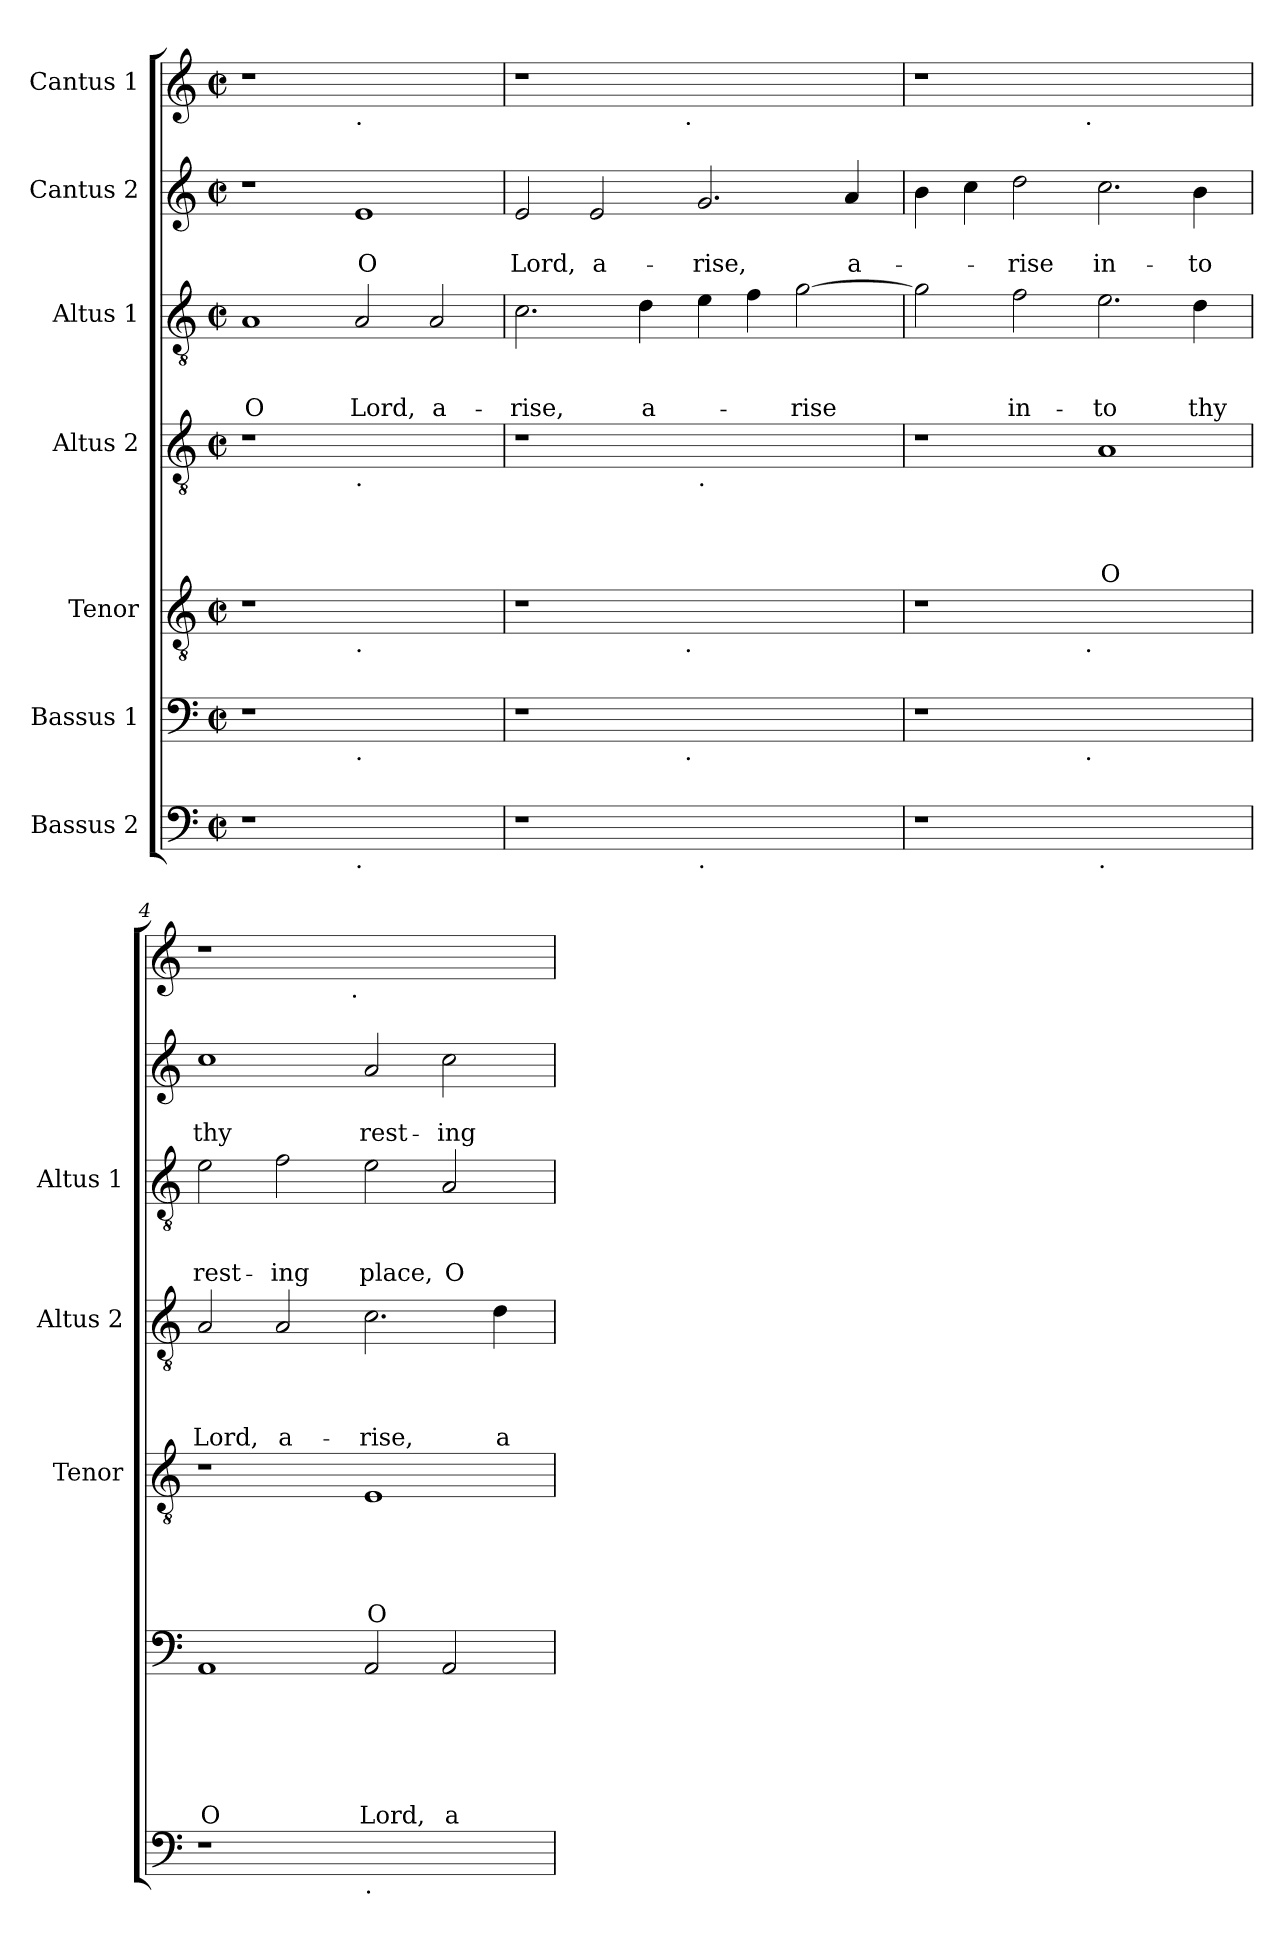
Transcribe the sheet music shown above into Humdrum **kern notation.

**kern	**kern	**text	**text	**text	**text	**text	**text	**kern	**text	**text	**text	**text	**text	**kern	**text	**text	**text	**text	**kern	**text	**text	**text	**kern	**text	**text	**kern
*part7	*part6	*part6	*part6	*part6	*part6	*part6	*part6	*part5	*part5	*part5	*part5	*part5	*part5	*part4	*part4	*part4	*part4	*part4	*part3	*part3	*part3	*part3	*part2	*part2	*part2	*part1
*staff7	*staff6	*staff6	*staff6	*staff6	*staff6	*staff6	*staff6	*staff5	*staff5	*staff5	*staff5	*staff5	*staff5	*staff4	*staff4	*staff4	*staff4	*staff4	*staff3	*staff3	*staff3	*staff3	*staff2	*staff2	*staff2	*staff1
*I"Bassus 2	*I"Bassus 1	*	*	*	*	*	*	*I"Tenor	*	*	*	*	*	*I"Altus 2	*	*	*	*	*I"Altus 1	*	*	*	*I"Cantus 2	*	*	*I"Cantus 1
*	*	*	*	*	*	*	*	*I'Tenor	*	*	*	*	*	*I'Altus 2	*	*	*	*	*I'Altus 1	*	*	*	*	*	*	*
*clefF4	*clefF4	*	*	*	*	*	*	*clefGv2	*	*	*	*	*	*clefGv2	*	*	*	*	*clefGv2	*	*	*	*clefG2	*	*	*clefG2
*k[]	*k[]	*	*	*	*	*	*	*k[]	*	*	*	*	*	*k[]	*	*	*	*	*k[]	*	*	*	*k[]	*	*	*k[]
*C:	*C:	*	*	*	*	*	*	*C:	*	*	*	*	*	*C:	*	*	*	*	*C:	*	*	*	*C:	*	*	*C:
*M2/2	*M2/2	*	*	*	*	*	*	*M2/2	*	*	*	*	*	*M2/2	*	*	*	*	*M2/2	*	*	*	*M2/2	*	*	*M2/2
*met(c|)	*met(c|)	*	*	*	*	*	*	*met(c|)	*	*	*	*	*	*met(c|)	*	*	*	*	*met(c|)	*	*	*	*met(c|)	*	*	*met(c|)
=1	=1	=1	=1	=1	=1	=1	=1	=1	=1	=1	=1	=1	=1	=1	=1	=1	=1	=1	=1	=1	=1	=1	=1	=1	=1	=1
!	!	!	!	!	!	!	!	!	!	!	!	!	!	!	!	!	!	!	!	!	!	!LO:LY:b	!	!	!	!
1r	1r	.	.	.	.	.	.	1r	.	.	.	.	.	1r	.	.	.	.	1A	.	.	O	1r	.	.	1r
!	!	!	!	!	!	!	!	!	!	!	!	!	!	!	!	!	!	!	!	!	!	!	!	!	!	!LO:TX:b:t=.
!	!	!	!	!	!	!	!	!	!	!	!	!	!	!LO:TX:b:t=.	!	!	!	!	!	!	!	!	!	!	!	!
!	!	!	!	!	!	!	!	!LO:TX:b:t=.	!	!	!	!	!	!	!	!	!	!	!	!	!	!	!	!	!	!
!	!LO:TX:b:t=.	!	!	!	!	!	!	!	!	!	!	!	!	!	!	!	!	!	!	!	!	!	!	!	!	!
!LO:TX:b:t=.	!	!	!	!	!	!	!	!	!	!	!	!	!	!	!	!	!	!	!	!	!	!	!	!	!	!
!	!	!	!	!	!	!	!	!	!	!	!	!	!	!	!	!	!	!	!	!	!	!LO:LY:b	!	!	!LO:LY:b	!
1ryy	1ryy	.	.	.	.	.	.	1ryy	.	.	.	.	.	1ryy	.	.	.	.	2A/	.	.	Lord,	1e	.	O	1ryy
!	!	!	!	!	!	!	!	!	!	!	!	!	!	!	!	!	!	!	!	!	!	!LO:LY:b	!	!	!	!
.	.	.	.	.	.	.	.	.	.	.	.	.	.	.	.	.	.	.	2A/	.	.	a-	.	.	.	.
=2	=2	=2	=2	=2	=2	=2	=2	=2	=2	=2	=2	=2	=2	=2	=2	=2	=2	=2	=2	=2	=2	=2	=2	=2	=2	=2
!	!	!	!	!	!	!	!	!	!	!	!	!	!	!	!	!	!	!	!	!	!	!LO:LY:b	!	!	!LO:LY:b	!
*	*^	*	*	*	*	*	*	*^	*	*	*	*	*	*	*	*	*	*	*	*	*	*	*	*	*	*^
1r	1r	2ryy	.	.	.	.	.	.	1r	2ryy	.	.	.	.	.	1r	.	.	.	.	2.c\	.	.	-rise,	2e/	.	Lord,	1r	2ryy
!	!	!	!	!	!	!	!	!	!	!	!	!	!	!	!	!	!	!	!	!	!	!	!	!	!	!	!LO:LY:b	!	!
.	.	4...ryy	.	.	.	.	.	.	.	4...ryy	.	.	.	.	.	.	.	.	.	.	.	.	.	.	2e/	.	a-	.	4...ryy
!	!	!	!	!	!	!	!	!	!	!	!	!	!	!	!	!	!	!	!	!	!	!	!	!LO:LY:b	!	!	!	!	!
.	.	.	.	.	.	.	.	.	.	.	.	.	.	.	.	.	.	.	.	.	4d\	.	.	a-	.	.	.	.	.
!	!	!	!	!	!	!	!	!	!	!	!	!	!	!	!	!	!	!	!	!	!	!	!	!	!	!	!	!	!LO:TX:b:t=.
!	!	!	!	!	!	!	!	!	!	!LO:TX:b:t=.	!	!	!	!	!	!	!	!	!	!	!	!	!	!	!	!	!	!	!
!	!	!LO:TX:b:t=.	!	!	!	!	!	!	!	!	!	!	!	!	!	!	!	!	!	!	!	!	!	!	!	!	!	!	!
.	.	1ryy	.	.	.	.	.	.	.	1ryy	.	.	.	.	.	.	.	.	.	.	.	.	.	.	.	.	.	.	1ryy
!	!	!	!	!	!	!	!	!	!	!	!	!	!	!	!	!LO:TX:b:t=.	!	!	!	!	!	!	!	!	!	!	!	!	!
!LO:TX:b:t=.	!	!	!	!	!	!	!	!	!	!	!	!	!	!	!	!	!	!	!	!	!	!	!	!	!	!	!	!	!
!	!	!	!	!	!	!	!	!	!	!	!	!	!	!	!	!	!	!	!	!	!	!	!	!	!	!	!LO:LY:b	!	!
1ryy	1ryy	.	.	.	.	.	.	.	1ryy	.	.	.	.	.	.	1ryy	.	.	.	.	4e\	.	.	.	2.g/	.	-rise,	1ryy	.
.	.	.	.	.	.	.	.	.	.	.	.	.	.	.	.	.	.	.	.	.	4f\	.	.	.	.	.	.	.	.
!	!	!	!	!	!	!	!	!	!	!	!	!	!	!	!	!	!	!	!	!	!	!	!	!LO:LY:b	!	!	!	!	!
.	.	.	.	.	.	.	.	.	.	.	.	.	.	.	.	.	.	.	.	.	[>2g\	.	.	-rise	.	.	.	.	.
!	!	!	!	!	!	!	!	!	!	!	!	!	!	!	!	!	!	!	!	!	!	!	!	!	!	!	!LO:LY:b	!	!
.	.	.	.	.	.	.	.	.	.	.	.	.	.	.	.	.	.	.	.	.	.	.	.	.	4a/	.	a-	.	.
.	.	32ryy	.	.	.	.	.	.	.	32ryy	.	.	.	.	.	.	.	.	.	.	.	.	.	.	.	.	.	.	32ryy
=3	=3	=3	=3	=3	=3	=3	=3	=3	=3	=3	=3	=3	=3	=3	=3	=3	=3	=3	=3	=3	=3	=3	=3	=3	=3	=3	=3	=3	=3
1r	1r	2ryy	.	.	.	.	.	.	1r	2ryy	.	.	.	.	.	1r	.	.	.	.	2g\]	.	.	.	4b\	.	.	1r	2ryy
.	.	.	.	.	.	.	.	.	.	.	.	.	.	.	.	.	.	.	.	.	.	.	.	.	4cc\	.	.	.	.
!	!	!	!	!	!	!	!	!	!	!	!	!	!	!	!	!	!	!	!	!	!	!	!	!LO:LY:b	!	!	!LO:LY:b	!	!
.	.	4...ryy	.	.	.	.	.	.	.	4...ryy	.	.	.	.	.	.	.	.	.	.	2f\	.	.	in-	2dd\	.	-rise	.	4...ryy
!	!	!	!	!	!	!	!	!	!	!	!	!	!	!	!	!	!	!	!	!	!	!	!	!	!	!	!	!	!LO:TX:b:t=.
!	!	!	!	!	!	!	!	!	!	!LO:TX:b:t=.	!	!	!	!	!	!	!	!	!	!	!	!	!	!	!	!	!	!	!
!	!	!LO:TX:b:t=.	!	!	!	!	!	!	!	!	!	!	!	!	!	!	!	!	!	!	!	!	!	!	!	!	!	!	!
.	.	1ryy	.	.	.	.	.	.	.	1ryy	.	.	.	.	.	.	.	.	.	.	.	.	.	.	.	.	.	.	1ryy
!LO:TX:b:t=.	!	!	!	!	!	!	!	!	!	!	!	!	!	!	!	!	!	!	!	!	!	!	!	!	!	!	!	!	!
!	!	!	!	!	!	!	!	!	!	!	!	!	!	!	!	!	!	!	!	!LO:LY:b	!	!	!	!LO:LY:b	!	!	!LO:LY:b	!	!
1ryy	1ryy	.	.	.	.	.	.	.	1ryy	.	.	.	.	.	.	1A	.	.	.	O	2.e\	.	.	-to	2.cc\	.	in-	1ryy	.
!	!	!	!	!	!	!	!	!	!	!	!	!	!	!	!	!	!	!	!	!	!	!	!	!LO:LY:b	!	!	!LO:LY:b	!	!
.	.	.	.	.	.	.	.	.	.	.	.	.	.	.	.	.	.	.	.	.	4d\	.	.	thy	4b\	.	-to	.	.
.	.	32ryy	.	.	.	.	.	.	.	32ryy	.	.	.	.	.	.	.	.	.	.	.	.	.	.	.	.	.	.	32ryy
=4	=4	=4	=4	=4	=4	=4	=4	=4	=4	=4	=4	=4	=4	=4	=4	=4	=4	=4	=4	=4	=4	=4	=4	=4	=4	=4	=4	=4	=4
!	!	!	!	!	!	!	!	!LO:LY:b	!	!	!	!	!	!	!	!	!	!	!	!LO:LY:b	!	!	!	!LO:LY:b	!	!	!LO:LY:b	!	!
*	*v	*v	*	*	*	*	*	*	*	*	*	*	*	*	*	*	*	*	*	*	*	*	*	*	*	*	*	*	*
*	*	*	*	*	*	*	*	*v	*v	*	*	*	*	*	*	*	*	*	*	*	*	*	*	*	*	*	*	*
1r	1AA	.	.	.	.	.	O	1r	.	.	.	.	.	2A/	.	.	.	Lord,	2e\	.	.	rest-	1cc	.	thy	1r	2ryy
!	!	!	!	!	!	!	!	!	!	!	!	!	!	!	!	!	!	!LO:LY:b	!	!	!	!LO:LY:b:rj	!	!	!	!	!
.	.	.	.	.	.	.	.	.	.	.	.	.	.	2A/	.	.	.	a-	2f\	.	.	-ing	.	.	.	.	4...ryy
!	!	!	!	!	!	!	!	!	!	!	!	!	!	!	!	!	!	!	!	!	!	!	!	!	!	!	!LO:TX:b:t=.
.	.	.	.	.	.	.	.	.	.	.	.	.	.	.	.	.	.	.	.	.	.	.	.	.	.	.	1ryy
!LO:TX:b:t=.	!	!	!	!	!	!	!	!	!	!	!	!	!	!	!	!	!	!	!	!	!	!	!	!	!	!	!
!	!	!	!	!	!	!	!LO:LY:b	!	!	!	!	!	!LO:LY:b	!	!	!	!	!LO:LY:b	!	!	!	!LO:LY:b	!	!	!LO:LY:b	!	!
1ryy	2AA/	.	.	.	.	.	Lord,	1E	.	.	.	.	O	2.c\	.	.	.	-rise,	2e\	.	.	place,	2a/	.	rest-	1ryy	.
!	!	!	!	!	!	!	!LO:LY:b	!	!	!	!	!	!	!	!	!	!	!	!	!	!	!LO:LY:b	!	!	!LO:LY:b:rj	!	!
.	2AA/	.	.	.	.	.	a-	.	.	.	.	.	.	.	.	.	.	.	2A/	.	.	O	2cc\	.	-ing	.	.
!	!	!	!	!	!	!	!	!	!	!	!	!	!	!	!	!	!	!LO:LY:b	!	!	!	!	!	!	!	!	!
.	.	.	.	.	.	.	.	.	.	.	.	.	.	4d\	.	.	.	a-	.	.	.	.	.	.	.	.	.
.	.	.	.	.	.	.	.	.	.	.	.	.	.	.	.	.	.	.	.	.	.	.	.	.	.	.	32ryy
*	*	*	*	*	*	*	*	*	*	*	*	*	*	*	*	*	*	*	*	*	*	*	*	*	*	*v	*v
=	=	=	=	=	=	=	=	=	=	=	=	=	=	=	=	=	=	=	=	=	=	=	=	=	=	=
*-	*-	*-	*-	*-	*-	*-	*-	*-	*-	*-	*-	*-	*-	*-	*-	*-	*-	*-	*-	*-	*-	*-	*-	*-	*-	*-
